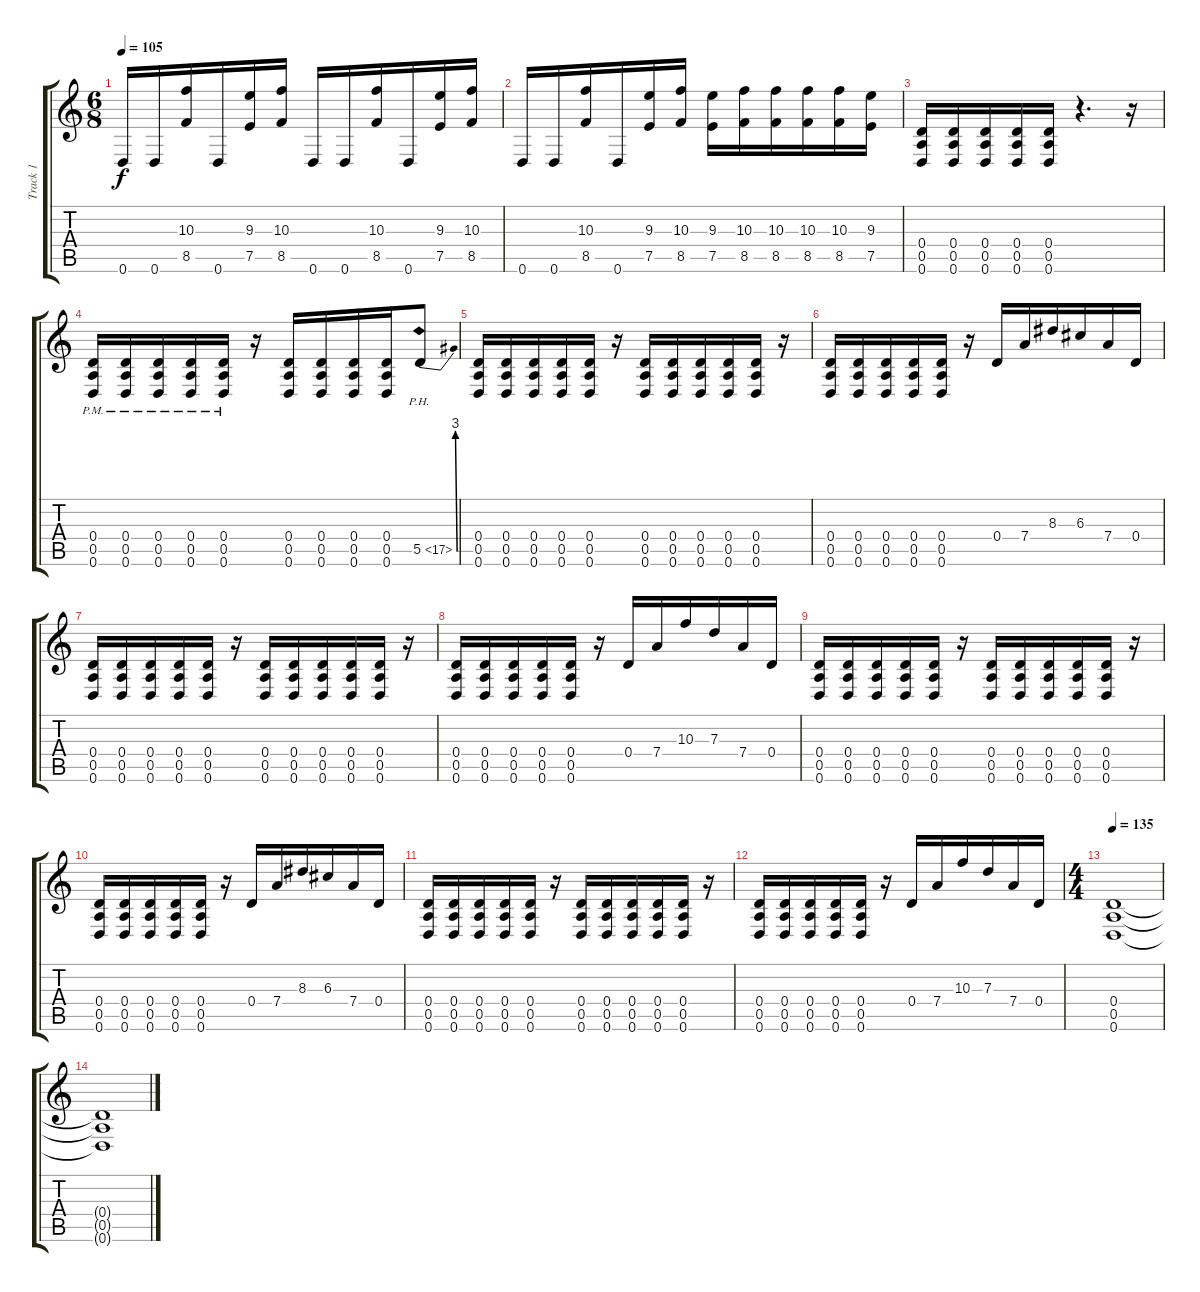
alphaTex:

\track ("Track 1" "Track 1") {instrument distortionguitar}
\staff {score tabs}
\tuning (E4 B3 G3 D3 A2 D2) {hide}
\ts (6 8)
\tempo 105
\clef g2
\ks c
0.6.16{dy f} 0.6.16 (10.3 8.5).16 0.6.16 (9.3 7.5).16 (10.3 8.5).16 0.6.16 0.6.16 (10.3 8.5).16 0.6.16 (9.3 7.5).16 (10.3 8.5).16 |
0.6.16 0.6.16 (10.3 8.5).16 0.6.16 (9.3 7.5).16 (10.3 8.5).16 (9.3 7.5).16 (10.3 8.5).16 (10.3 8.5).16 (10.3 8.5).16 (10.3 8.5).16 (9.3 7.5).16 |
(0.4 0.5 0.6).16 (0.4 0.5 0.6).16 (0.4 0.5 0.6).16 (0.4 0.5 0.6).16 (0.4 0.5 0.6).16 r.4{d} r.16 |
(0.4{pm} 0.5{pm} 0.6{pm}).16 (0.4{pm} 0.5{pm} 0.6{pm}).16 (0.4{pm} 0.5{pm} 0.6{pm}).16 (0.4{pm} 0.5{pm} 0.6{pm}).16 (0.4{pm} 0.5{pm} 0.6{pm}).16 r.16 (0.4 0.5 0.6).16 (0.4 0.5 0.6).16 (0.4 0.5 0.6).16 (0.4 0.5 0.6).16 5.5{be (bend 0 0 60 12) ph 12}.8 |
(0.4 0.5 0.6).16 (0.4 0.5 0.6).16 (0.4 0.5 0.6).16 (0.4 0.5 0.6).16 (0.4 0.5 0.6).16 r.16 (0.4 0.5 0.6).16 (0.4 0.5 0.6).16 (0.4 0.5 0.6).16 (0.4 0.5 0.6).16 (0.4 0.5 0.6).16 r.16 |
(0.4 0.5 0.6).16 (0.4 0.5 0.6).16 (0.4 0.5 0.6).16 (0.4 0.5 0.6).16 (0.4 0.5 0.6).16 r.16 0.4.16 7.4.16 8.3.16 6.3.16 7.4.16 0.4.16 |
(0.4 0.5 0.6).16 (0.4 0.5 0.6).16 (0.4 0.5 0.6).16 (0.4 0.5 0.6).16 (0.4 0.5 0.6).16 r.16 (0.4 0.5 0.6).16 (0.4 0.5 0.6).16 (0.4 0.5 0.6).16 (0.4 0.5 0.6).16 (0.4 0.5 0.6).16 r.16 |
(0.4 0.5 0.6).16 (0.4 0.5 0.6).16 (0.4 0.5 0.6).16 (0.4 0.5 0.6).16 (0.4 0.5 0.6).16 r.16 0.4.16 7.4.16 10.3.16 7.3.16 7.4.16 0.4.16 |
(0.4 0.5 0.6).16 (0.4 0.5 0.6).16 (0.4 0.5 0.6).16 (0.4 0.5 0.6).16 (0.4 0.5 0.6).16 r.16 (0.4 0.5 0.6).16 (0.4 0.5 0.6).16 (0.4 0.5 0.6).16 (0.4 0.5 0.6).16 (0.4 0.5 0.6).16 r.16 |
(0.4 0.5 0.6).16 (0.4 0.5 0.6).16 (0.4 0.5 0.6).16 (0.4 0.5 0.6).16 (0.4 0.5 0.6).16 r.16 0.4.16 7.4.16 8.3.16 6.3.16 7.4.16 0.4.16 |
(0.4 0.5 0.6).16 (0.4 0.5 0.6).16 (0.4 0.5 0.6).16 (0.4 0.5 0.6).16 (0.4 0.5 0.6).16 r.16 (0.4 0.5 0.6).16 (0.4 0.5 0.6).16 (0.4 0.5 0.6).16 (0.4 0.5 0.6).16 (0.4 0.5 0.6).16 r.16 |
(0.4 0.5 0.6).16 (0.4 0.5 0.6).16 (0.4 0.5 0.6).16 (0.4 0.5 0.6).16 (0.4 0.5 0.6).16 r.16 0.4.16 7.4.16 10.3.16 7.3.16 7.4.16 0.4.16 |
\ts (4 4)
\tempo 135
(0.4 0.5 0.6).1 |
(0.4{t} 0.5{t} 0.6{t}).1
